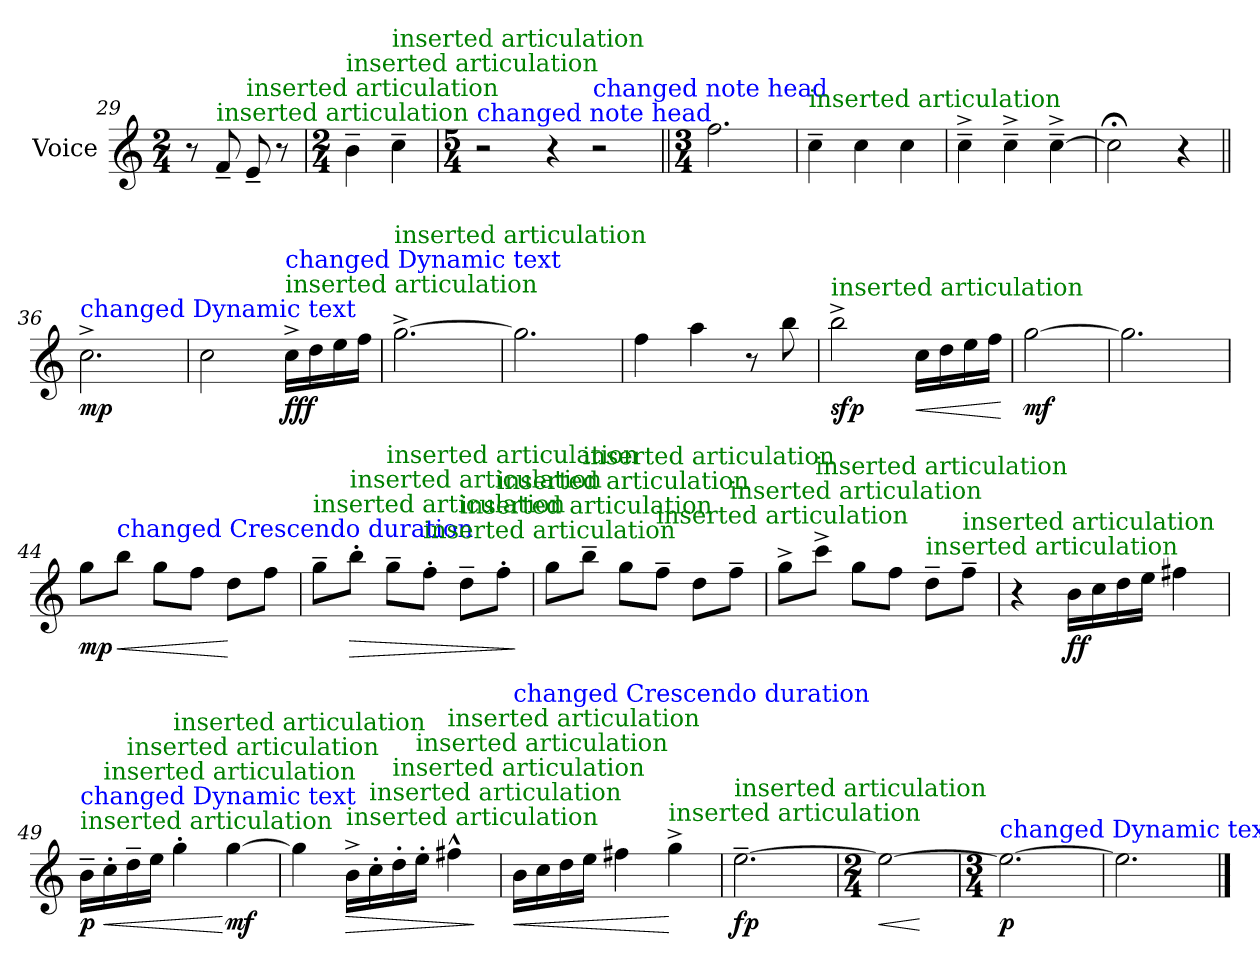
**kern	**dynam
*part1	*part1
*staff1	*staff1
*I"Voice	*
*I'Voice	*
*clefG2	*
*k[]	*
*M2/4	*
=29	=29
8r	.
!LO:TX:color=#008000:t=inserted articulation	!
8f~i/	.
!LO:TX:color=#008000:t=inserted articulation	!
8e~i/	.
8r	.
=30	=30
*M2/4	*
!LO:TX:color=#008000:t=inserted articulation	!
4b~i\	.
!LO:TX:color=#008000:t=inserted articulation	!
4cc~i\	.
=31	=31
*M5/4	*
!LO:TX:color=#0000FF:t=changed note head	!
2r	.
4r	.
!LO:TX:color=#0000FF:t=changed note head	!
2r	.
=32||	=32||
*M3/4	*
2.ff\	.
=33	=33
!LO:TX:color=#008000:t=inserted articulation	!
4cc~i\	.
4cc\	.
4cc\	.
=34	=34
4cc~^\	.
4cc~^\	.
[4cc~^\	.
=35	=35
2cc;<\]	.
4r	.
=36||	=36||
!LO:TX:color=#0000FF:t=changed Dynamic text	!
!	!LO:DY:b
2.cc^\	mp
=37	=37
2cc\	.
!LO:TX:color=#008000:t=inserted articulation	!
!LO:TX:color=#0000FF:t=changed Dynamic text	!
!	!LO:DY:b
16cc^i\LL	fff
16dd\	.
16ee\	.
16ff\JJ	.
=38	=38
!LO:TX:color=#008000:t=inserted articulation	!
[2.gg^i\	.
=39	=39
2.gg\]	.
=40	=40
4ff\	.
4aa\	.
8r	.
8bb\	.
=41	=41
!LO:TX:color=#008000:t=inserted articulation	!
!	!LO:DY:b
2bb^i\	sfp
!	!LO:HP:b
16cc\LL	<
16dd\	.
16ee\	.
16ff\JJ	.
.	[
=42	=42
!	!LO:DY:b
[2gg\	mf
=43	=43
2.gg\]	.
=44	=44
!	!LO:DY:b
8gg\L	mp
!LO:TX:color=#0000FF:t=changed Crescendo duration	!
!	!LO:HP:b
8bb\J	<
8gg\L	.
8ff\J	.
8dd\L	[
8ff\J	.
=45	=45
!LO:TX:color=#008000:t=inserted articulation	!
8gg~i\L	.
!LO:TX:color=#008000:t=inserted articulation	!
!	!LO:HP:b
8bb'i\J	>
!LO:TX:color=#008000:t=inserted articulation	!
8gg~i\L	.
!LO:TX:color=#008000:t=inserted articulation	!
8ff'i\J	.
!LO:TX:color=#008000:t=inserted articulation	!
8dd~i\L	.
!LO:TX:color=#008000:t=inserted articulation	!
8ff'i\J	.
.	]
=46	=46
8gg\L	.
!LO:TX:color=#008000:t=inserted articulation	!
8bb~i\J	.
8gg\L	.
!LO:TX:color=#008000:t=inserted articulation	!
8ff~i\J	.
8dd\L	.
!LO:TX:color=#008000:t=inserted articulation	!
8ff~i\J	.
=47	=47
8gg^\L	.
!LO:TX:color=#008000:t=inserted articulation	!
8ccc^i\J	.
8gg\L	.
8ff\J	.
!LO:TX:color=#008000:t=inserted articulation	!
8dd~i\L	.
!LO:TX:color=#008000:t=inserted articulation	!
8ff~i\J	.
=48	=48
4r	.
!	!LO:DY:b
16b\LL	ff
16cc\	.
16dd\	.
16ee\JJ	.
4ff#X\	.
=49	=49
!LO:TX:color=#008000:t=inserted articulation	!
!LO:TX:color=#0000FF:t=changed Dynamic text	!
!	!LO:DY:b
16b~i\LL	p
!LO:TX:color=#008000:t=inserted articulation	!
!	!LO:HP:b
16cc'i\	<
!LO:TX:color=#008000:t=inserted articulation	!
16dd~i\	.
16ee\JJ	.
!LO:TX:color=#008000:t=inserted articulation	!
4gg'i\	.
!	!LO:DY:n=1:b
[4gg\	[ mf
=50	=50
4gg\]	.
!LO:TX:color=#008000:t=inserted articulation	!
!	!LO:HP:b
16b^i\LL	>
!LO:TX:color=#008000:t=inserted articulation	!
16cc'i\	.
!LO:TX:color=#008000:t=inserted articulation	!
16dd'i\	.
!LO:TX:color=#008000:t=inserted articulation	!
16ee'i\JJ	.
!LO:TX:color=#008000:t=inserted articulation	!
4ff#X^^i\	.
.	]
=51	=51
!LO:TX:color=#0000FF:t=changed Crescendo duration	!
!	!LO:HP:b
16b\LL	<
16cc\	.
16dd\	.
16ee\JJ	.
4ff#X\	.
!LO:TX:color=#008000:t=inserted articulation	!
4gg^i\	[
=52	=52
!LO:TX:color=#008000:t=inserted articulation	!
!	!LO:DY:b
[2.ee~i\	fp
=53	=53
*M2/4	*
!	!LO:HP:b
2ee\_	<
.	[
=54	=54
*M3/4	*
!LO:TX:color=#0000FF:t=changed Dynamic text	!
!	!LO:DY:b
2.ee\_	p
=55	=55
2.ee\]	.
==	==
*-	*-
